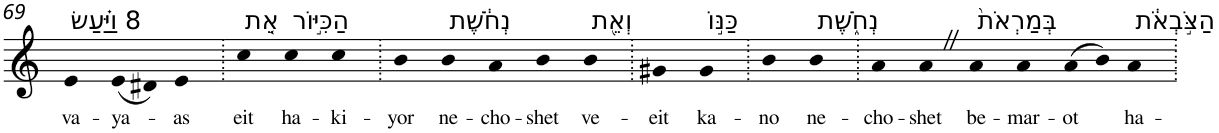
**kern	**text
*part1	*part1
*staff1	*staff1
*I"Piano	*
*I'Pno	*
!!LO:PB:g=z
*clefG2	*
*k[]	*
=69	=69
!LO:TX:a:t=8 וַיַּ֗עַשׂ	!
!	!LO:LY:b
4e	va-
!	!LO:LY:b
(8e	-ya-
8d#X)	.
!	!LO:LY:b
4e	-as
=70.	=70.
!LO:TX:a:t=אֵ֚ת	!
!	!LO:LY:b
4cc	eit
!LO:TX:a:t=הַכִּיּ֣וֹר	!
!	!LO:LY:b
4cc	ha-
!	!LO:LY:b
4cc	-ki-
=71.	=71.
!	!LO:LY:b
4b	-yor
!LO:TX:a:t=נְחֹ֔שֶׁת	!
!	!LO:LY:b
4b	ne-
!	!LO:LY:b
4a	-cho-
!	!LO:LY:b
4b	-shet
!LO:TX:a:t=וְאֵ֖ת	!
!	!LO:LY:b
4b	ve-
=72.	=72.
!	!LO:LY:b
4g#X	-eit
!LO:TX:a:t=כַּנּ֣וֹ	!
!	!LO:LY:b
4g#	ka-
=73.	=73.
!	!LO:LY:b
4b	-no
!LO:TX:a:t=נְחֹ֑שֶׁת	!
!	!LO:LY:b
4b	ne-
=74.	=74.
!	!LO:LY:b
4a	-cho-
!	!LO:LY:b
4aZ	-shet
!LO:TX:a:t=בְּמַרְאֹת֙	!
!	!LO:LY:b
4a	be-
!	!LO:LY:b
4a	-mar-
!	!LO:LY:b
(8a	-ot
8b)	.
!LO:TX:a:t=הַצֹּ֣בְאֹ֔ת	!
!	!LO:LY:b
4a	ha-
=.	=.
*-	*-
